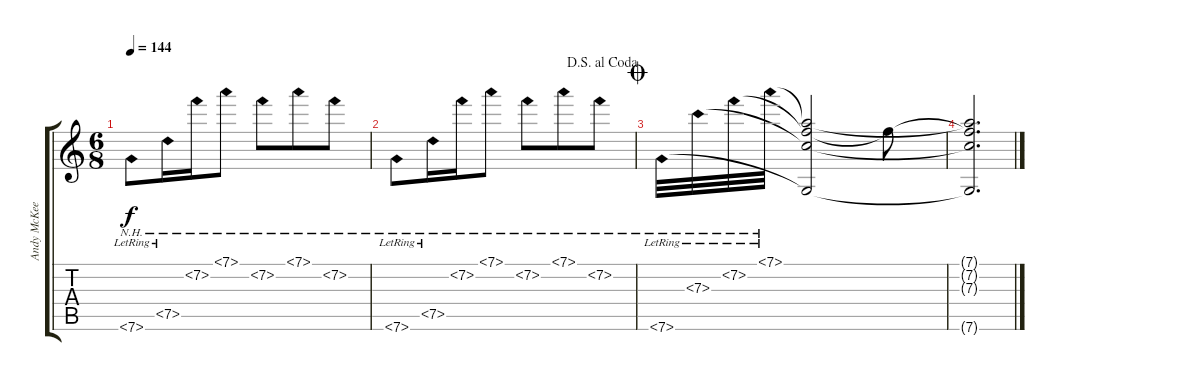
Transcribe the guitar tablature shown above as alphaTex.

\track ("Andy McKee" "Andy McKee") {instrument acousticguitarsteel}
\staff {score tabs}
\tuning (D4 Bb3 F3 Eb3 G2 C2) {hide}
\ts (6 8)
\tempo 144
\clef g2
\ks c
7.6{nh lr}.8{dy f} 7.5{nh lr}.16 7.2{nh}.16 7.1{nh}.8 7.2{nh}.8 7.1{nh}.8 7.2{nh}.8 |
\jump dalsegnoalcoda
7.6{nh lr}.8 7.5{nh lr}.16 7.2{nh}.16 7.1{nh}.8 7.2{nh}.8 7.1{nh}.8 7.2{nh}.8 |
\jump coda
7.6{nh lr}.32 7.3{nh lr}.32 7.2{nh lr}.32 7.1{nh lr}.32 (7.1{t} 7.2{t} 7.3{t} 7.6{t}).2 7.2{t}.8 |
(7.1{t} 7.2{t} 7.3{t} 7.6{t}).2{d}
